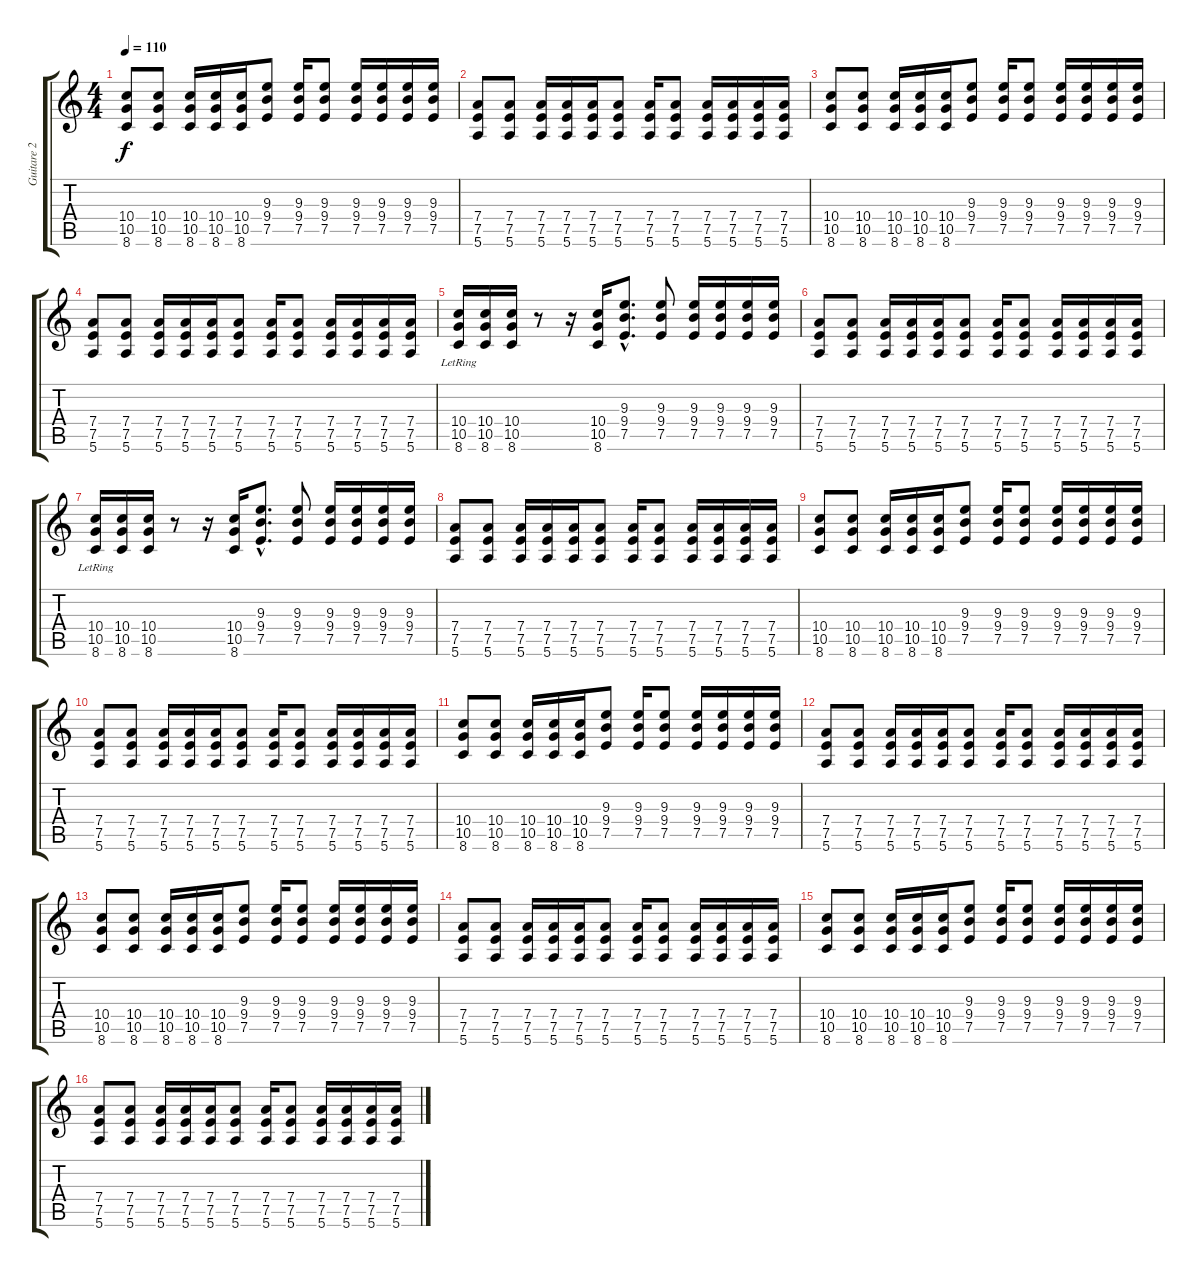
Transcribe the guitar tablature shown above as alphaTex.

\track ("Guitare 2" "Guitare 2") {instrument distortionguitar}
\staff {score tabs}
\tuning (E4 B3 G3 D3 A2 E2) {hide}
\ts (4 4)
\tempo 110
\clef g2
\ks c
(10.4 10.5 8.6).8{dy f instrument distortionguitar} (10.4 10.5 8.6).8 (10.4 10.5 8.6).16 (10.4 10.5 8.6).16 (10.4 10.5 8.6).16 (9.3 9.4 7.5).8 (9.3 9.4 7.5).16 (9.3 9.4 7.5).8 (9.3 9.4 7.5).16 (9.3 9.4 7.5).16 (9.3 9.4 7.5).16 (9.3 9.4 7.5).16 |
(7.4 7.5 5.6).8 (7.4 7.5 5.6).8 (7.4 7.5 5.6).16 (7.4 7.5 5.6).16 (7.4 7.5 5.6).16 (7.4 7.5 5.6).8 (7.4 7.5 5.6).16 (7.4 7.5 5.6).8 (7.4 7.5 5.6).16 (7.4 7.5 5.6).16 (7.4 7.5 5.6).16 (7.4 7.5 5.6).16 |
(10.4 10.5 8.6).8 (10.4 10.5 8.6).8 (10.4 10.5 8.6).16 (10.4 10.5 8.6).16 (10.4 10.5 8.6).16 (9.3 9.4 7.5).8 (9.3 9.4 7.5).16 (9.3 9.4 7.5).8 (9.3 9.4 7.5).16 (9.3 9.4 7.5).16 (9.3 9.4 7.5).16 (9.3 9.4 7.5).16 |
(7.4 7.5 5.6).8 (7.4 7.5 5.6).8 (7.4 7.5 5.6).16 (7.4 7.5 5.6).16 (7.4 7.5 5.6).16 (7.4 7.5 5.6).8 (7.4 7.5 5.6).16 (7.4 7.5 5.6).8 (7.4 7.5 5.6).16 (7.4 7.5 5.6).16 (7.4 7.5 5.6).16 (7.4 7.5 5.6).16 |
(10.4 10.5 8.6{lr}).16 (10.4 10.5 8.6).16 (10.4 10.5 8.6).16 r.8 r.16 (10.4 10.5 8.6).16 (9.3{hac} 9.4{hac} 7.5{hac}).8{d} (9.3 9.4 7.5).8 (9.3 9.4 7.5).16 (9.3 9.4 7.5).16 (9.3 9.4 7.5).16 (9.3 9.4 7.5).16 |
(7.4 7.5 5.6).8 (7.4 7.5 5.6).8 (7.4 7.5 5.6).16 (7.4 7.5 5.6).16 (7.4 7.5 5.6).16 (7.4 7.5 5.6).8 (7.4 7.5 5.6).16 (7.4 7.5 5.6).8 (7.4 7.5 5.6).16 (7.4 7.5 5.6).16 (7.4 7.5 5.6).16 (7.4 7.5 5.6).16 |
(10.4 10.5 8.6{lr}).16 (10.4 10.5 8.6).16 (10.4 10.5 8.6).16 r.8 r.16 (10.4 10.5 8.6).16 (9.3{hac} 9.4{hac} 7.5{hac}).8{d} (9.3 9.4 7.5).8 (9.3 9.4 7.5).16 (9.3 9.4 7.5).16 (9.3 9.4 7.5).16 (9.3 9.4 7.5).16 |
(7.4 7.5 5.6).8 (7.4 7.5 5.6).8 (7.4 7.5 5.6).16 (7.4 7.5 5.6).16 (7.4 7.5 5.6).16 (7.4 7.5 5.6).8 (7.4 7.5 5.6).16 (7.4 7.5 5.6).8 (7.4 7.5 5.6).16 (7.4 7.5 5.6).16 (7.4 7.5 5.6).16 (7.4 7.5 5.6).16 |
(10.4 10.5 8.6).8 (10.4 10.5 8.6).8 (10.4 10.5 8.6).16 (10.4 10.5 8.6).16 (10.4 10.5 8.6).16 (9.3 9.4 7.5).8 (9.3 9.4 7.5).16 (9.3 9.4 7.5).8 (9.3 9.4 7.5).16 (9.3 9.4 7.5).16 (9.3 9.4 7.5).16 (9.3 9.4 7.5).16 |
(7.4 7.5 5.6).8 (7.4 7.5 5.6).8 (7.4 7.5 5.6).16 (7.4 7.5 5.6).16 (7.4 7.5 5.6).16 (7.4 7.5 5.6).8 (7.4 7.5 5.6).16 (7.4 7.5 5.6).8 (7.4 7.5 5.6).16 (7.4 7.5 5.6).16 (7.4 7.5 5.6).16 (7.4 7.5 5.6).16 |
(10.4 10.5 8.6).8 (10.4 10.5 8.6).8 (10.4 10.5 8.6).16 (10.4 10.5 8.6).16 (10.4 10.5 8.6).16 (9.3 9.4 7.5).8 (9.3 9.4 7.5).16 (9.3 9.4 7.5).8 (9.3 9.4 7.5).16 (9.3 9.4 7.5).16 (9.3 9.4 7.5).16 (9.3 9.4 7.5).16 |
(7.4 7.5 5.6).8 (7.4 7.5 5.6).8 (7.4 7.5 5.6).16 (7.4 7.5 5.6).16 (7.4 7.5 5.6).16 (7.4 7.5 5.6).8 (7.4 7.5 5.6).16 (7.4 7.5 5.6).8 (7.4 7.5 5.6).16 (7.4 7.5 5.6).16 (7.4 7.5 5.6).16 (7.4 7.5 5.6).16 |
(10.4 10.5 8.6).8 (10.4 10.5 8.6).8 (10.4 10.5 8.6).16 (10.4 10.5 8.6).16 (10.4 10.5 8.6).16 (9.3 9.4 7.5).8 (9.3 9.4 7.5).16 (9.3 9.4 7.5).8 (9.3 9.4 7.5).16 (9.3 9.4 7.5).16 (9.3 9.4 7.5).16 (9.3 9.4 7.5).16 |
(7.4 7.5 5.6).8 (7.4 7.5 5.6).8 (7.4 7.5 5.6).16 (7.4 7.5 5.6).16 (7.4 7.5 5.6).16 (7.4 7.5 5.6).8 (7.4 7.5 5.6).16 (7.4 7.5 5.6).8 (7.4 7.5 5.6).16 (7.4 7.5 5.6).16 (7.4 7.5 5.6).16 (7.4 7.5 5.6).16 |
(10.4 10.5 8.6).8 (10.4 10.5 8.6).8 (10.4 10.5 8.6).16 (10.4 10.5 8.6).16 (10.4 10.5 8.6).16 (9.3 9.4 7.5).8 (9.3 9.4 7.5).16 (9.3 9.4 7.5).8 (9.3 9.4 7.5).16 (9.3 9.4 7.5).16 (9.3 9.4 7.5).16 (9.3 9.4 7.5).16 |
(7.4 7.5 5.6).8 (7.4 7.5 5.6).8 (7.4 7.5 5.6).16 (7.4 7.5 5.6).16 (7.4 7.5 5.6).16 (7.4 7.5 5.6).8 (7.4 7.5 5.6).16 (7.4 7.5 5.6).8 (7.4 7.5 5.6).16 (7.4 7.5 5.6).16 (7.4 7.5 5.6).16 (7.4 7.5 5.6).16
